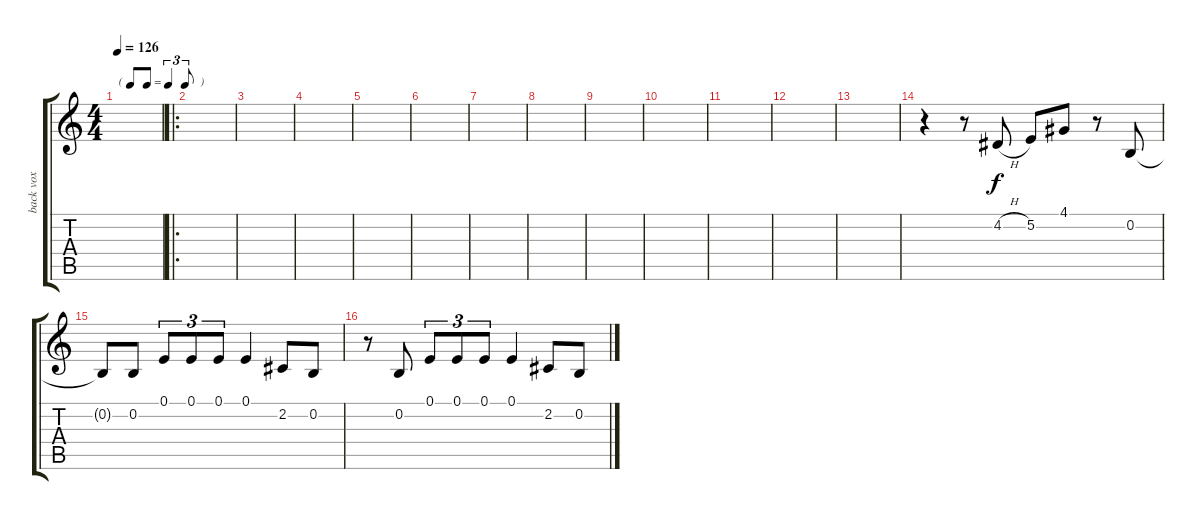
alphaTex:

\track ("back vox" "back vox") {instrument tenorsax}
\staff {score tabs}
\tuning (E4 B3 G3 D3 A2 E2) {hide}
\ts (4 4)
\tf triplet8th
\tempo 126
\clef g2
\ks c
|
\ro
|
|
|
|
|
|
|
|
|
|
|
|
r.4 r.8 4.2{h}.8 5.2.8 4.1.8 r.8 0.2.8 |
0.2{t}.8 0.2.8 0.1.8{tu (3 2)} 0.1.8{tu (3 2)} 0.1.8{tu (3 2)} 0.1.4 2.2.8 0.2.8 |
r.8 0.2.8 0.1.8{tu (3 2)} 0.1.8{tu (3 2)} 0.1.8{tu (3 2)} 0.1.4 2.2.8 0.2.8
